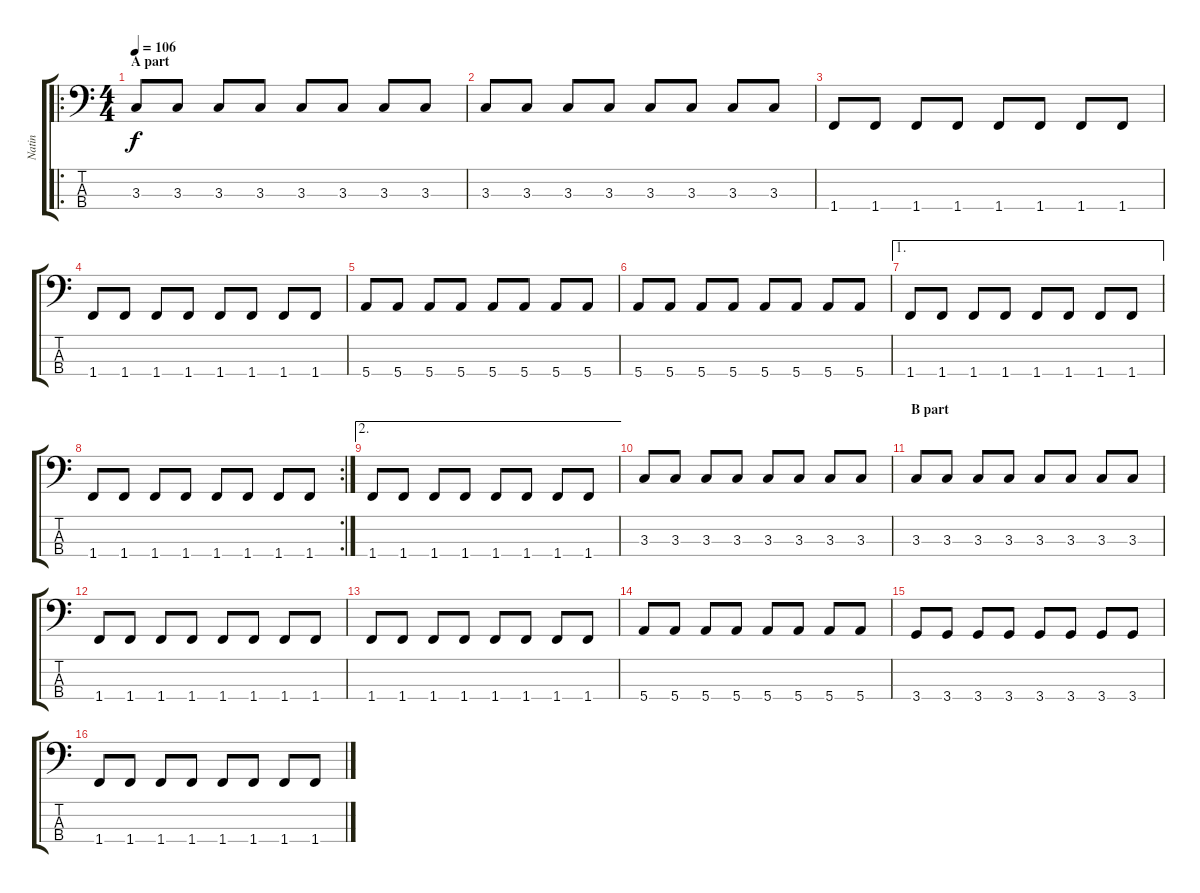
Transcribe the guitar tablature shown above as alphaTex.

\track ("Natin" "Natin") {instrument electricbasspick}
\staff {score tabs}
\tuning (G2 D2 A1 E1) {hide}
\ro
\ts (4 4)
\section ("" "A part")
\tempo 106
\clef f4
\ks c
3.3.8{dy f} 3.3.8 3.3.8 3.3.8 3.3.8 3.3.8 3.3.8 3.3.8 |
3.3.8 3.3.8 3.3.8 3.3.8 3.3.8 3.3.8 3.3.8 3.3.8 |
1.4.8 1.4.8 1.4.8 1.4.8 1.4.8 1.4.8 1.4.8 1.4.8 |
1.4.8 1.4.8 1.4.8 1.4.8 1.4.8 1.4.8 1.4.8 1.4.8 |
5.4.8 5.4.8 5.4.8 5.4.8 5.4.8 5.4.8 5.4.8 5.4.8 |
5.4.8 5.4.8 5.4.8 5.4.8 5.4.8 5.4.8 5.4.8 5.4.8 |
\ae 1
1.4.8 1.4.8 1.4.8 1.4.8 1.4.8 1.4.8 1.4.8 1.4.8 |
\rc 2
1.4.8 1.4.8 1.4.8 1.4.8 1.4.8 1.4.8 1.4.8 1.4.8 |
\ae 2
1.4.8 1.4.8 1.4.8 1.4.8 1.4.8 1.4.8 1.4.8 1.4.8 |
3.3.8 3.3.8 3.3.8 3.3.8 3.3.8 3.3.8 3.3.8 3.3.8 |
\section ("" "B part")
3.3.8 3.3.8 3.3.8 3.3.8 3.3.8 3.3.8 3.3.8 3.3.8 |
1.4.8 1.4.8 1.4.8 1.4.8 1.4.8 1.4.8 1.4.8 1.4.8 |
1.4.8 1.4.8 1.4.8 1.4.8 1.4.8 1.4.8 1.4.8 1.4.8 |
5.4.8 5.4.8 5.4.8 5.4.8 5.4.8 5.4.8 5.4.8 5.4.8 |
3.4.8 3.4.8 3.4.8 3.4.8 3.4.8 3.4.8 3.4.8 3.4.8 |
1.4.8 1.4.8 1.4.8 1.4.8 1.4.8 1.4.8 1.4.8 1.4.8
